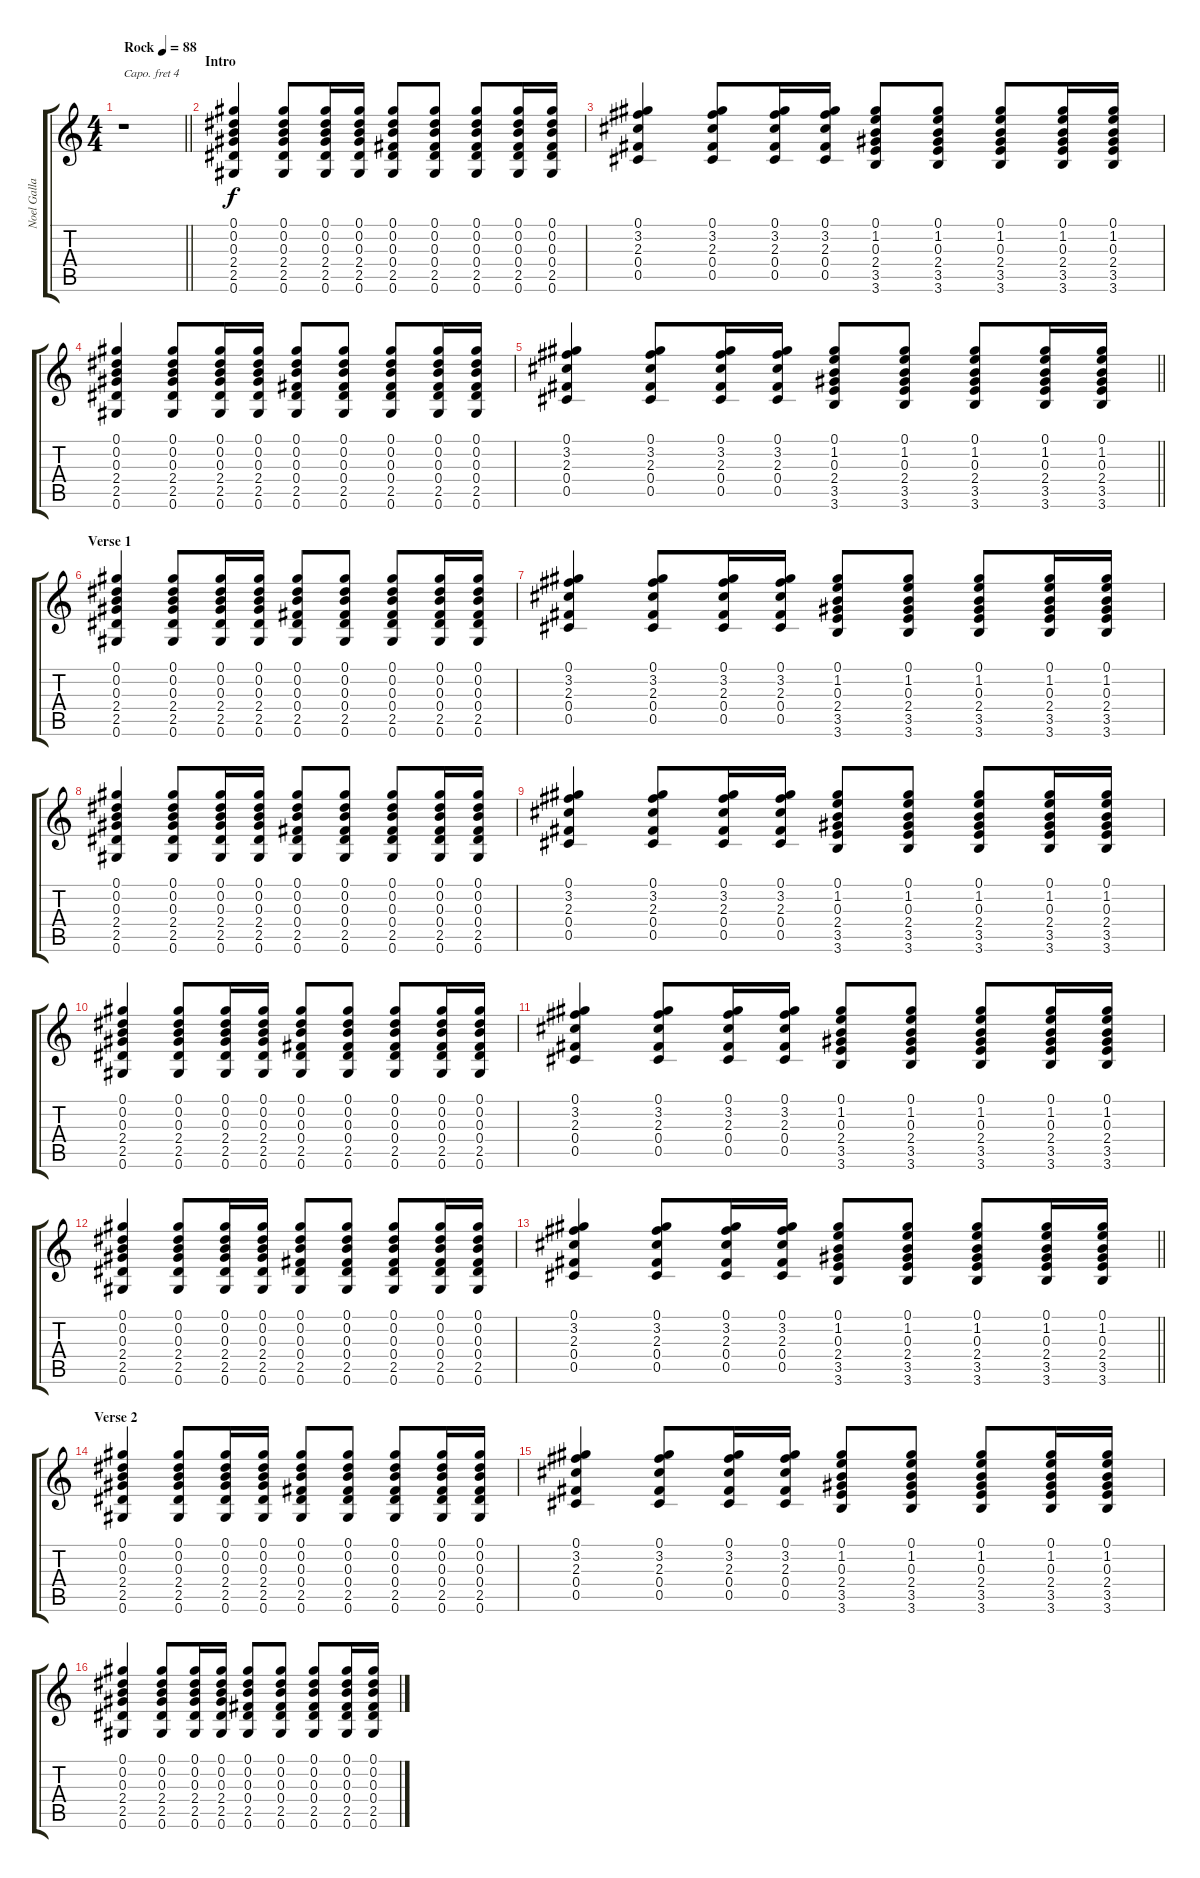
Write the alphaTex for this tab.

\track ("Noel Gallagher" "Noel Galla") {instrument acousticguitarsteel}
\staff {score tabs}
\capo 4
\tuning (E4 B3 G3 D3 A2 E2) {hide}
\ts (4 4)
\tempo (88 "Rock")
\clef g2
\barLineRight lightlight
\ks c
r.1{dy f instrument acousticguitarsteel} |
\section ("" "Intro")
(0.1 0.2 0.3 2.4 2.5 0.6).4 (0.1 0.2 0.3 2.4 2.5 0.6).8 (0.1 0.2 0.3 2.4 2.5 0.6).16 (0.1 0.2 0.3 2.4 2.5 0.6).16 (0.1 0.2 0.3 0.4 2.5 0.6).8 (0.1 0.2 0.3 0.4 2.5 0.6).8 (0.1 0.2 0.3 0.4 2.5 0.6).8 (0.1 0.2 0.3 0.4 2.5 0.6).16 (0.1 0.2 0.3 0.4 2.5 0.6).16 |
(0.1 3.2 2.3 0.4 0.5).4 (0.1 3.2 2.3 0.4 0.5).8 (0.1 3.2 2.3 0.4 0.5).16 (0.1 3.2 2.3 0.4 0.5).16 (0.1 1.2 0.3 2.4 3.5 3.6).8 (0.1 1.2 0.3 2.4 3.5 3.6).8 (0.1 1.2 0.3 2.4 3.5 3.6).8 (0.1 1.2 0.3 2.4 3.5 3.6).16 (0.1 1.2 0.3 2.4 3.5 3.6).16 |
(0.1 0.2 0.3 2.4 2.5 0.6).4 (0.1 0.2 0.3 2.4 2.5 0.6).8 (0.1 0.2 0.3 2.4 2.5 0.6).16 (0.1 0.2 0.3 2.4 2.5 0.6).16 (0.1 0.2 0.3 0.4 2.5 0.6).8 (0.1 0.2 0.3 0.4 2.5 0.6).8 (0.1 0.2 0.3 0.4 2.5 0.6).8 (0.1 0.2 0.3 0.4 2.5 0.6).16 (0.1 0.2 0.3 0.4 2.5 0.6).16 |
\barLineRight lightlight
(0.1 3.2 2.3 0.4 0.5).4 (0.1 3.2 2.3 0.4 0.5).8 (0.1 3.2 2.3 0.4 0.5).16 (0.1 3.2 2.3 0.4 0.5).16 (0.1 1.2 0.3 2.4 3.5 3.6).8 (0.1 1.2 0.3 2.4 3.5 3.6).8 (0.1 1.2 0.3 2.4 3.5 3.6).8 (0.1 1.2 0.3 2.4 3.5 3.6).16 (0.1 1.2 0.3 2.4 3.5 3.6).16 |
\section ("" "Verse 1")
(0.1 0.2 0.3 2.4 2.5 0.6).4 (0.1 0.2 0.3 2.4 2.5 0.6).8 (0.1 0.2 0.3 2.4 2.5 0.6).16 (0.1 0.2 0.3 2.4 2.5 0.6).16 (0.1 0.2 0.3 0.4 2.5 0.6).8 (0.1 0.2 0.3 0.4 2.5 0.6).8 (0.1 0.2 0.3 0.4 2.5 0.6).8 (0.1 0.2 0.3 0.4 2.5 0.6).16 (0.1 0.2 0.3 0.4 2.5 0.6).16 |
(0.1 3.2 2.3 0.4 0.5).4 (0.1 3.2 2.3 0.4 0.5).8 (0.1 3.2 2.3 0.4 0.5).16 (0.1 3.2 2.3 0.4 0.5).16 (0.1 1.2 0.3 2.4 3.5 3.6).8 (0.1 1.2 0.3 2.4 3.5 3.6).8 (0.1 1.2 0.3 2.4 3.5 3.6).8 (0.1 1.2 0.3 2.4 3.5 3.6).16 (0.1 1.2 0.3 2.4 3.5 3.6).16 |
(0.1 0.2 0.3 2.4 2.5 0.6).4 (0.1 0.2 0.3 2.4 2.5 0.6).8 (0.1 0.2 0.3 2.4 2.5 0.6).16 (0.1 0.2 0.3 2.4 2.5 0.6).16 (0.1 0.2 0.3 0.4 2.5 0.6).8 (0.1 0.2 0.3 0.4 2.5 0.6).8 (0.1 0.2 0.3 0.4 2.5 0.6).8 (0.1 0.2 0.3 0.4 2.5 0.6).16 (0.1 0.2 0.3 0.4 2.5 0.6).16 |
(0.1 3.2 2.3 0.4 0.5).4 (0.1 3.2 2.3 0.4 0.5).8 (0.1 3.2 2.3 0.4 0.5).16 (0.1 3.2 2.3 0.4 0.5).16 (0.1 1.2 0.3 2.4 3.5 3.6).8 (0.1 1.2 0.3 2.4 3.5 3.6).8 (0.1 1.2 0.3 2.4 3.5 3.6).8 (0.1 1.2 0.3 2.4 3.5 3.6).16 (0.1 1.2 0.3 2.4 3.5 3.6).16 |
(0.1 0.2 0.3 2.4 2.5 0.6).4 (0.1 0.2 0.3 2.4 2.5 0.6).8 (0.1 0.2 0.3 2.4 2.5 0.6).16 (0.1 0.2 0.3 2.4 2.5 0.6).16 (0.1 0.2 0.3 0.4 2.5 0.6).8 (0.1 0.2 0.3 0.4 2.5 0.6).8 (0.1 0.2 0.3 0.4 2.5 0.6).8 (0.1 0.2 0.3 0.4 2.5 0.6).16 (0.1 0.2 0.3 0.4 2.5 0.6).16 |
(0.1 3.2 2.3 0.4 0.5).4 (0.1 3.2 2.3 0.4 0.5).8 (0.1 3.2 2.3 0.4 0.5).16 (0.1 3.2 2.3 0.4 0.5).16 (0.1 1.2 0.3 2.4 3.5 3.6).8 (0.1 1.2 0.3 2.4 3.5 3.6).8 (0.1 1.2 0.3 2.4 3.5 3.6).8 (0.1 1.2 0.3 2.4 3.5 3.6).16 (0.1 1.2 0.3 2.4 3.5 3.6).16 |
(0.1 0.2 0.3 2.4 2.5 0.6).4 (0.1 0.2 0.3 2.4 2.5 0.6).8 (0.1 0.2 0.3 2.4 2.5 0.6).16 (0.1 0.2 0.3 2.4 2.5 0.6).16 (0.1 0.2 0.3 0.4 2.5 0.6).8 (0.1 0.2 0.3 0.4 2.5 0.6).8 (0.1 0.2 0.3 0.4 2.5 0.6).8 (0.1 0.2 0.3 0.4 2.5 0.6).16 (0.1 0.2 0.3 0.4 2.5 0.6).16 |
\barLineRight lightlight
(0.1 3.2 2.3 0.4 0.5).4 (0.1 3.2 2.3 0.4 0.5).8 (0.1 3.2 2.3 0.4 0.5).16 (0.1 3.2 2.3 0.4 0.5).16 (0.1 1.2 0.3 2.4 3.5 3.6).8 (0.1 1.2 0.3 2.4 3.5 3.6).8 (0.1 1.2 0.3 2.4 3.5 3.6).8 (0.1 1.2 0.3 2.4 3.5 3.6).16 (0.1 1.2 0.3 2.4 3.5 3.6).16 |
\section ("" "Verse 2")
(0.1 0.2 0.3 2.4 2.5 0.6).4 (0.1 0.2 0.3 2.4 2.5 0.6).8 (0.1 0.2 0.3 2.4 2.5 0.6).16 (0.1 0.2 0.3 2.4 2.5 0.6).16 (0.1 0.2 0.3 0.4 2.5 0.6).8 (0.1 0.2 0.3 0.4 2.5 0.6).8 (0.1 0.2 0.3 0.4 2.5 0.6).8 (0.1 0.2 0.3 0.4 2.5 0.6).16 (0.1 0.2 0.3 0.4 2.5 0.6).16 |
(0.1 3.2 2.3 0.4 0.5).4 (0.1 3.2 2.3 0.4 0.5).8 (0.1 3.2 2.3 0.4 0.5).16 (0.1 3.2 2.3 0.4 0.5).16 (0.1 1.2 0.3 2.4 3.5 3.6).8 (0.1 1.2 0.3 2.4 3.5 3.6).8 (0.1 1.2 0.3 2.4 3.5 3.6).8 (0.1 1.2 0.3 2.4 3.5 3.6).16 (0.1 1.2 0.3 2.4 3.5 3.6).16 |
(0.1 0.2 0.3 2.4 2.5 0.6).4 (0.1 0.2 0.3 2.4 2.5 0.6).8 (0.1 0.2 0.3 2.4 2.5 0.6).16 (0.1 0.2 0.3 2.4 2.5 0.6).16 (0.1 0.2 0.3 0.4 2.5 0.6).8 (0.1 0.2 0.3 0.4 2.5 0.6).8 (0.1 0.2 0.3 0.4 2.5 0.6).8 (0.1 0.2 0.3 0.4 2.5 0.6).16 (0.1 0.2 0.3 0.4 2.5 0.6).16
